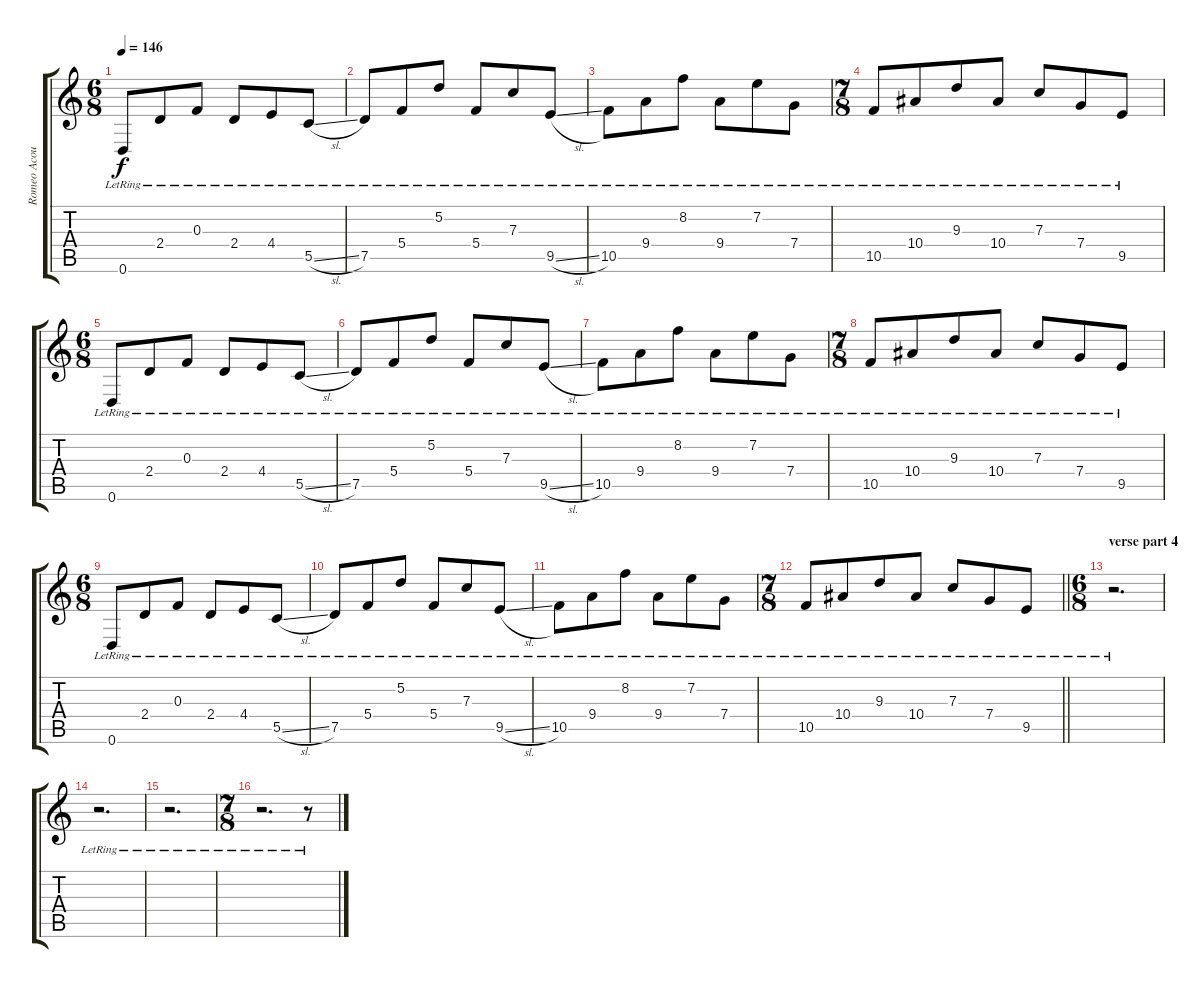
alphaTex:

\track ("Romeo Acoustic" "Romeo Acou") {instrument acousticguitarsteel}
\staff {score tabs}
\tuning (D4 A3 F3 C3 G2 D2) {hide}
\ts (6 8)
\tempo 146
\clef g2
\ks c
0.6{lr}.8{dy f} 2.4{lr}.8 0.3{lr}.8 2.4{lr}.8 4.4{lr}.8 5.5{sl lr}.8 |
7.5{lr}.8 5.4{lr}.8 5.2{lr}.8 5.4{lr}.8 7.3{lr}.8 9.5{sl lr}.8 |
10.5{lr}.8 9.4{lr}.8 8.2{lr}.8 9.4{lr}.8 7.2{lr}.8 7.4{lr}.8 |
\ts (7 8)
10.5{lr}.8 10.4{lr}.8 9.3{lr}.8 10.4{lr}.8 7.3{lr}.8 7.4{lr}.8 9.5{lr}.8 |
\ts (6 8)
0.6{lr}.8 2.4{lr}.8 0.3{lr}.8 2.4{lr}.8 4.4{lr}.8 5.5{sl lr}.8 |
7.5{lr}.8 5.4{lr}.8 5.2{lr}.8 5.4{lr}.8 7.3{lr}.8 9.5{sl lr}.8 |
10.5{lr}.8 9.4{lr}.8 8.2{lr}.8 9.4{lr}.8 7.2{lr}.8 7.4{lr}.8 |
\ts (7 8)
10.5{lr}.8 10.4{lr}.8 9.3{lr}.8 10.4{lr}.8 7.3{lr}.8 7.4{lr}.8 9.5{lr}.8 |
\ts (6 8)
0.6{lr}.8 2.4{lr}.8 0.3{lr}.8 2.4{lr}.8 4.4{lr}.8 5.5{sl lr}.8 |
7.5{lr}.8 5.4{lr}.8 5.2{lr}.8 5.4{lr}.8 7.3{lr}.8 9.5{sl lr}.8 |
10.5{lr}.8 9.4{lr}.8 8.2{lr}.8 9.4{lr}.8 7.2{lr}.8 7.4{lr}.8 |
\ts (7 8)
\barLineRight lightlight
10.5{lr}.8 10.4{lr}.8 9.3{lr}.8 10.4{lr}.8 7.3{lr}.8 7.4{lr}.8 9.5{lr}.8 |
\ts (6 8)
\section ("" "verse part 4")
r.2{d} |
r.2{d} |
r.2{d} |
\ts (7 8)
r.2{d} r.8
